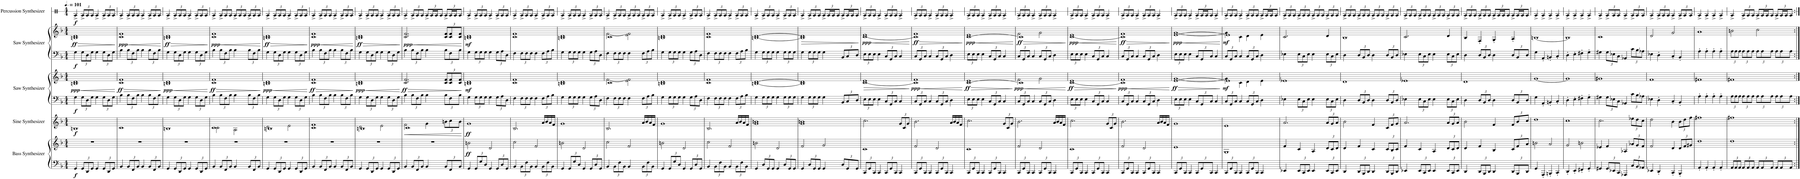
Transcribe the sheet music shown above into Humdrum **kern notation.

**kern	**kern	**dynam	**kern	**dynam	**kern	**kern	**dynam	**kern	**kern	**dynam	**kern	**dynam
*part5	*part5	*part5	*part4	*part4	*part3	*part3	*part3	*part2	*part2	*part2	*part1	*part1
*staff8	*staff7	*staff7/8	*staff6	*staff6	*staff5	*staff4	*staff4/5	*staff3	*staff2	*staff2/3	*staff1	*staff1
*I"Bass Synthesizer	*	*	*I"Sine Synthesizer	*	*I"Saw Synthesizer	*	*	*I"Saw Synthesizer	*	*	*I"Percussion Synthesizer	*
*I'Synth.	*	*	*I'Synth.	*	*I'Synth.	*	*	*I'Synth.	*	*	*I'Perc. Syn.	*
*	*	*	*	*	*	*	*	*	*	*	*stria1	*
*clefF4	*clefG2	*	*clefG2	*	*clefF4	*clefG2	*	*clefF4	*clefG2	*	*clefX	*
*k[b-]	*k[b-]	*	*k[b-]	*	*k[b-]	*k[b-]	*	*k[b-]	*k[b-]	*	*k[]	*
*M4/4	*M4/4	*	*M4/4	*	*M4/4	*M4/4	*	*M4/4	*M4/4	*	*M4/4	*
*MM152	*MM152	*	*MM152	*	*MM152	*MM152	*	*MM152	*MM152	*	*MM152	*
=1	=1	=1	=1	=1	=1	=1	=1	=1	=1	=1	=1	=1
!	!	!LO:DY:b=2	!	!LO:DY:b	!	!	!LO:HP:b	!	!	!LO:HP:b	!	!
!	!	!	!	!	!	!	!LO:DY:n=1:b=2	!	!	!	!	!
!	!	!	!	!	!	!	!LO:DY:n=2:b	!	!	!LO:DY:n=1:b=2	!	!
!	!	!	!	!	!	!	!	!	!	!LO:DY:n=2:b	!	!LO:DY:b
4GG/	1r	f	1Bn	f	4G\	1Bn 1d	< f ppp	4G\	1Bn 1d	> f ff	4RA^/	f
*Xbrackettup	*	*	*	*	*Xbrackettup	*	*	*Xbrackettup	*	*	*Xbrackettup	*
12GG/L	.	.	.	.	12G\L	.	.	12G\L	.	.	12RA^/L	.
12DD/	.	.	.	.	12D\	.	.	12D\	.	.	12RA/	.
12GG/J	.	.	.	.	12G\J	.	.	12G\J	.	.	12RA/J	.
4GG/	.	.	.	.	4G\	.	.	4G\	.	.	4RA^/	.
12GG/L	.	.	.	.	12G\L	.	.	12G\L	.	.	12RA^/L	.
12DD/	.	.	.	.	12D\	.	.	12D\	.	.	12RA/	.
12GG/J	.	.	.	.	12G\J	.	.	12G\J	.	.	12RA/J	.
.	.	.	.	.	.	.	[	.	.	]	.	.
=2	=2	=2	=2	=2	=2	=2	=2	=2	=2	=2	=2	=2
!	!	!	!	!	!	!	!LO:HP:b	!	!	!LO:HP:b	!	!
!	!	!	!	!	!	!	!LO:DY:n=1:b	!	!	!LO:DY:n=1:b	!	!
4BB-/	1r	.	1c	.	4B-\	1c 1f	> ff	4B-\	1c 1f	< ppp	4RA^/	.
12BB-/L	.	.	.	.	12B-\L	.	.	12B-\L	.	.	12RA^/L	.
12FF/	.	.	.	.	12F\	.	.	12F\	.	.	12RA/	.
12BB-/J	.	.	.	.	12B-\J	.	.	12B-\J	.	.	12RA/J	.
4BB-/	.	.	.	.	4B-\	.	.	4B-\	.	.	4RA^/	.
12BB-/L	.	.	.	.	12B-\L	.	.	12B-\L	.	.	12RA^/L	.
12FF/	.	.	.	.	12F\	.	.	12F\	.	.	12RA/	.
12BB-/J	.	.	.	.	12B-\J	.	.	12B-\J	.	.	12RA/J	.
.	.	.	.	.	.	.	]	.	.	[	.	.
=3	=3	=3	=3	=3	=3	=3	=3	=3	=3	=3	=3	=3
!	!	!	!	!	!	!	!LO:HP:b	!	!	!LO:HP:b	!	!
!	!	!	!	!	!	!	!LO:DY:n=1:b	!	!	!LO:DY:n=1:b	!	!
4GG/	1r	.	1Bn	.	4G\	1Bn 1d	< ppp	4G\	1Bn 1d	> ff	4RA^/	.
12GG/L	.	.	.	.	12G\L	.	.	12G\L	.	.	12RA^/L	.
12DD/	.	.	.	.	12D\	.	.	12D\	.	.	12RA/	.
12GG/J	.	.	.	.	12G\J	.	.	12G\J	.	.	12RA/J	.
4GG/	.	.	.	.	4G\	.	.	4G\	.	.	4RA^/	.
12GG/L	.	.	.	.	12G\L	.	.	12G\L	.	.	12RA^/L	.
12DD/	.	.	.	.	12D\	.	.	12D\	.	.	12RA/	.
12GG/J	.	.	.	.	12G\J	.	.	12G\J	.	.	12RA/J	.
.	.	.	.	.	.	.	[	.	.	]	.	.
=4	=4	=4	=4	=4	=4	=4	=4	=4	=4	=4	=4	=4
*	*	*	*^	*	*	*	*	*	*	*	*	*
!	!	!	!	!	!	!	!	!LO:HP:b	!	!	!LO:HP:b	!	!
!	!	!	!	!	!	!	!	!LO:DY:n=1:b	!	!	!LO:DY:n=1:b	!	!
4BB-/	1r	.	1c	2c\	.	4B-\	1c 1f	> ff	4B-\	1c 1f	< ppp	4RA^/	.
12BB-/L	.	.	.	.	.	12B-\L	.	.	12B-\L	.	.	12RA^/L	.
12FF/	.	.	.	.	.	12F\	.	.	12F\	.	.	12RA/	.
12BB-/J	.	.	.	.	.	12B-\J	.	.	12B-\J	.	.	12RA/J	.
4BB-/	.	.	.	2A\	.	4B-\	.	.	4B-\	.	.	12RA^/L	.
.	.	.	.	.	.	.	.	.	.	.	.	12RA/	.
.	.	.	.	.	.	.	.	.	.	.	.	12RA/J	.
12BB-/L	.	.	.	.	.	12B-\L	.	.	12B-\L	.	.	12RA^/L	.
12FF/	.	.	.	.	.	12F\	.	.	12F\	.	.	12RA/	.
12BB-/J	.	.	.	.	.	12B-\J	.	.	12B-\J	.	.	12RA/J	.
*	*	*	*v	*v	*	*	*	*	*	*	*	*	*
.	.	.	.	.	.	.	]	.	.	[	.	.
=5	=5	=5	=5	=5	=5	=5	=5	=5	=5	=5	=5	=5
*	*	*	*^	*	*	*	*	*	*	*	*	*
!	!	!	!	!	!	!	!	!LO:HP:b	!	!	!LO:HP:b	!	!
!	!	!	!	!	!	!	!	!LO:DY:n=1:b	!	!	!LO:DY:n=1:b	!	!
4GG/	1r	.	1Bn	2d\	.	4G\	1Bn 1d	< ppp	4G\	1Bn 1d	> ff	4RA^/	.
12GG/L	.	.	.	.	.	12G\L	.	.	12G\L	.	.	12RA^/L	.
12DD/	.	.	.	.	.	12D\	.	.	12D\	.	.	12RA/	.
12GG/J	.	.	.	.	.	12G\J	.	.	12G\J	.	.	12RA/J	.
4GG/	.	.	.	2e\	.	4G\	.	.	4G\	.	.	4RA^/	.
12GG/L	.	.	.	.	.	12G\L	.	.	12G\L	.	.	12RA^/L	.
12DD/	.	.	.	.	.	12D\	.	.	12D\	.	.	12RA/	.
12GG/J	.	.	.	.	.	12G\J	.	.	12G\J	.	.	12RA/J	.
*	*	*	*v	*v	*	*	*	*	*	*	*	*	*
.	.	.	.	.	.	.	[	.	.	]	.	.
=6	=6	=6	=6	=6	=6	=6	=6	=6	=6	=6	=6	=6
*	*	*	*^	*	*	*	*	*	*	*	*	*
!	!	!	!	!	!	!	!	!LO:HP:b	!	!	!LO:HP:b	!	!
!	!	!	!	!	!	!	!	!LO:DY:n=1:b	!	!	!LO:DY:n=1:b	!	!
4BB-/	1r	.	1c	1f	.	4B-\	1c 1f	> ff	4B-\	1c 1f	< ppp	4RA^/	.
12BB-/L	.	.	.	.	.	12B-\L	.	.	12B-\L	.	.	12RA^/L	.
12FF/	.	.	.	.	.	12F\	.	.	12F\	.	.	12RA/	.
12BB-/J	.	.	.	.	.	12B-\J	.	.	12B-\J	.	.	12RA/J	.
4BB-/	.	.	.	.	.	4B-\	.	.	4B-\	.	.	4RA^/	.
12BB-/L	.	.	.	.	.	12B-\L	.	.	12B-\L	.	.	12RA^/L	.
12FF/	.	.	.	.	.	12F\	.	.	12F\	.	.	12RA/	.
12BB-/J	.	.	.	.	.	12B-\J	.	.	12B-\J	.	.	12RA/J	.
*	*	*	*v	*v	*	*	*	*	*	*	*	*	*
.	.	.	.	.	.	.	]	.	.	[	.	.
=7	=7	=7	=7	=7	=7	=7	=7	=7	=7	=7	=7	=7
*	*	*	*^	*	*	*	*	*	*	*	*	*
!	!	!	!	!	!	!	!	!LO:HP:b	!	!	!LO:HP:b	!	!
!	!	!	!	!	!	!	!	!LO:DY:n=1:b	!	!	!LO:DY:n=1:b	!	!
4GG/	1r	.	1Bn	2d\	.	4G\	1Bn 1d	< ppp	4G\	1Bn 1d	> ff	4RA^/	.
12GG/L	.	.	.	.	.	12G\L	.	.	12G\L	.	.	12RA^/L	.
12DD/	.	.	.	.	.	12D\	.	.	12D\	.	.	12RA/	.
12GG/J	.	.	.	.	.	12G\J	.	.	12G\J	.	.	12RA/J	.
4GG/	.	.	.	2e\	.	4G\	.	.	4G\	.	.	4RA^/	.
12GG/L	.	.	.	.	.	12G\L	.	.	12G\L	.	.	12RA^/L	.
12DD/	.	.	.	.	.	12D\	.	.	12D\	.	.	12RA/	.
12GG/J	.	.	.	.	.	12G\J	.	.	12G\J	.	.	12RA/J	.
*	*	*	*v	*v	*	*	*	*	*	*	*	*	*
.	.	.	.	.	.	.	[	.	.	]	.	.
=8	=8	=8	=8	=8	=8	=8	=8	=8	=8	=8	=8	=8
!	!	!	!	!LO:HP:b	!	!	!LO:HP:b	!	!	!LO:HP:b	!	!
*	*	*	*^	*	*	*	*	*	*	*	*	*
!	!	!	!	!	!	!	!	!LO:DY:n=1:b	!	!	!LO:DY:n=1:b	!	!
4BB-/	1r	.	1c	2f\	<	4B-\	2.c/ 2.f/	> ff	4B-\	2.c/ 2.f/	< ppp	4RA^/	.
12BB-/L	.	.	.	.	.	12B-\L	.	.	12B-\L	.	.	12RA^/L	.
12FF/	.	.	.	.	.	12F\	.	.	12F\	.	.	12RA/	.
12BB-/J	.	.	.	.	.	12B-\J	.	.	12B-\J	.	.	12RA/J	.
4BB-/	.	.	.	4g\	.	4B-\	.	.	4B-\	.	.	12RA^/L	.
.	.	.	.	.	.	.	.	.	.	.	.	24RA/L	.
.	.	.	.	.	.	.	.	.	.	.	.	24RA/J	.
.	.	.	.	.	.	.	.	.	.	.	.	12RA/J	.
*	*	*	*	*Xbrackettup	*	*	*Xbrackettup	*	*	*Xbrackettup	*	*	*
12BB-/L	.	.	.	12bn\L	.	12B-\L	12c/ 12f/L	.	12B-\L	12c/ 12f/L	.	12RA^/L	.
12FF/	.	.	.	12cc\	.	12F\	12c/ 12f/	.	12F\	12c/ 12f/	.	24RA/L	.
.	.	.	.	.	.	.	.	.	.	.	.	24RA/J	.
12BB-/J	.	.	.	12b\J	.	12B-\J	12c/ 12f/J	.	12B-\J	12c/ 12f/J	.	12RA/J	.
*	*	*	*v	*v	*	*	*	*	*	*	*	*	*
.	.	.	.	[	.	.	]	.	.	[	.	.
=9	=9	=9	=9	=9	=9	=9	=9	=9	=9	=9	=9	=9
!	!	!LO:DY:b	!	!LO:DY:b	!	!	!LO:DY:b	!	!	!LO:DY:b	!	!
4GG/	2bn\	ff	1g	ff	4G\	1Bn 1d	mf	4G\	1Bn 1d	mf	4RA^/	.
12GG/L	.	.	.	.	12G\L	.	.	12G\L	.	.	12RA^/L	.
12G/	.	.	.	.	12G\	.	.	12G\	.	.	12RA/	.
12D/J	.	.	.	.	12G\J	.	.	12G\J	.	.	12RA/J	.
4GG/	2d/	.	.	.	4G\	.	.	4G\	.	.	4RA^/	.
12GG/L	.	.	.	.	12G\L	.	.	12G\L	.	.	12RA^/L	.
12D/	.	.	.	.	12A\	.	.	12A\	.	.	12RA/	.
12GG/J	.	.	.	.	12D\J	.	.	12D\J	.	.	12RA/J	.
=10	=10	=10	=10	=10	=10	=10	=10	=10	=10	=10	=10	=10
4BB-/	2cc\	.	2.B-/	.	4F\	1c 1f	.	4F\	1c 1f	.	4RA^/	.
12BB-\L	.	.	.	.	12F\L	.	.	12F\L	.	.	12RA^/L	.
12F\	.	.	.	.	12F\	.	.	12F\	.	.	12RA/	.
12BB-\J	.	.	.	.	12F\J	.	.	12F\J	.	.	12RA/J	.
4BB-/	2f/	.	.	.	4F\	.	.	4F\	.	.	4RA^/	.
12BB-\L	.	.	16a/LL	.	12F\L	.	.	12F\L	.	.	12RA^/L	.
.	.	.	16b-/	.	.	.	.	.	.	.	.	.
12F\	.	.	.	.	12A\	.	.	12A\	.	.	12RA/	.
.	.	.	16a/	.	.	.	.	.	.	.	.	.
12BB-\J	.	.	.	.	12B-\J	.	.	12B-\J	.	.	12RA/J	.
.	.	.	16f/JJ	.	.	.	.	.	.	.	.	.
=11	=11	=11	=11	=11	=11	=11	=11	=11	=11	=11	=11	=11
4GG/	2bn\	.	1g	.	4G\	1Bn 1d	.	4G\	1Bn 1d	.	4RA^/	.
12GG/L	.	.	.	.	12G\L	.	.	12G\L	.	.	12RA^/L	.
12G/	.	.	.	.	12G\	.	.	12G\	.	.	12RA/	.
12D/J	.	.	.	.	12G\J	.	.	12G\J	.	.	12RA/J	.
4GG/	2d/	.	.	.	4G\	.	.	4G\	.	.	4RA^/	.
12GG/L	.	.	.	.	12G\L	.	.	12G\L	.	.	12RA^/L	.
12D/	.	.	.	.	12A\	.	.	12A\	.	.	12RA/	.
12GG/J	.	.	.	.	12D\J	.	.	12D\J	.	.	12RA/J	.
=12	=12	=12	=12	=12	=12	=12	=12	=12	=12	=12	=12	=12
*	*	*	*	*	*	*^	*	*	*^	*	*	*
4BB-/	2cc\	.	2.B-/	.	4F\	1c	[2f\	.	4F\	1c	[2f\	.	4RA^/	.
12BB-\L	.	.	.	.	12F\L	.	.	.	12F\L	.	.	.	12RA^/L	.
12F\	.	.	.	.	12F\	.	.	.	12F\	.	.	.	12RA/	.
12BB-\J	.	.	.	.	12F\J	.	.	.	12F\J	.	.	.	12RA/J	.
4BB-/	2f/	.	.	.	4F\	.	2e\ 2f\]	.	4F\	.	2e\ 2f\]	.	12RA^/L	.
.	.	.	.	.	.	.	.	.	.	.	.	.	12RA/	.
.	.	.	.	.	.	.	.	.	.	.	.	.	12RA/J	.
12BB-\L	.	.	16a/LL	.	12F\L	.	.	.	12F\L	.	.	.	12RA^/L	.
.	.	.	16b-/	.	.	.	.	.	.	.	.	.	.	.
12F\	.	.	.	.	12A\	.	.	.	12A\	.	.	.	12RA/	.
.	.	.	16a/	.	.	.	.	.	.	.	.	.	.	.
12BB-\J	.	.	.	.	12B-\J	.	.	.	12B-\J	.	.	.	12RA/J	.
.	.	.	16f/JJ	.	.	.	.	.	.	.	.	.	.	.
*	*	*	*	*	*	*v	*v	*	*	*v	*v	*	*	*
=13	=13	=13	=13	=13	=13	=13	=13	=13	=13	=13	=13	=13
4GG/	2bn\	.	1g	.	4G\	1Bn 1d	.	4G\	1Bn 1d	.	4RA^/	.
12GG/L	.	.	.	.	12G\L	.	.	12G\L	.	.	12RA^/L	.
12G/	.	.	.	.	12G\	.	.	12G\	.	.	12RA/	.
12D/J	.	.	.	.	12G\J	.	.	12G\J	.	.	12RA/J	.
4GG/	2d/	.	.	.	4G\	.	.	4G\	.	.	4RA^/	.
12GG/L	.	.	.	.	12G\L	.	.	12G\L	.	.	12RA^/L	.
12D/	.	.	.	.	12A\	.	.	12A\	.	.	12RA/	.
12GG/J	.	.	.	.	12D\J	.	.	12D\J	.	.	12RA/J	.
=14	=14	=14	=14	=14	=14	=14	=14	=14	=14	=14	=14	=14
4BB-/	2cc\	.	2.B-/	.	4F\	1c 1f	.	4F\	1c 1f	.	4RA^/	.
12BB-\L	.	.	.	.	12F\L	.	.	12F\L	.	.	12RA^/L	.
12F\	.	.	.	.	12F\	.	.	12F\	.	.	12RA/	.
12BB-\J	.	.	.	.	12F\J	.	.	12F\J	.	.	12RA/J	.
4BB-/	2f/	.	.	.	4F\	.	.	4F\	.	.	4RA^/	.
12BB-\L	.	.	16a/LL	.	12F\L	.	.	12F\L	.	.	12RA^/L	.
.	.	.	16b-/	.	.	.	.	.	.	.	.	.
12F\	.	.	.	.	12A\	.	.	12A\	.	.	12RA/	.
.	.	.	16a/	.	.	.	.	.	.	.	.	.
12BB-\J	.	.	.	.	12B-\J	.	.	12B-\J	.	.	12RA/J	.
.	.	.	16f/JJ	.	.	.	.	.	.	.	.	.
=15	=15	=15	=15	=15	=15	=15	=15	=15	=15	=15	=15	=15
4GG/	2bn\	.	1g 1bn	.	4G\	[1Bn [1d	.	4G\	[1Bn [1d	.	4RA^/	.
12D/L	.	.	.	.	12G\L	.	.	12G\L	.	.	12RA^/L	.
12GG/	.	.	.	.	12G\	.	.	12G\	.	.	12RA/	.
12GG/J	.	.	.	.	12G\J	.	.	12G\J	.	.	12RA/J	.
4GG/	2d/	.	.	.	4G\	.	.	4G\	.	.	4RA^/	.
12D/L	.	.	.	.	12G\L	.	.	12G\L	.	.	12RA^/L	.
12GG/	.	.	.	.	12G\	.	.	12G\	.	.	12RA/	.
12GG/J	.	.	.	.	12G\J	.	.	12G\J	.	.	12RA/J	.
=16	=16	=16	=16	=16	=16	=16	=16	=16	=16	=16	=16	=16
!	!	!	!	!	!	!	!	!	!	!LO:HP:b	!	!
4GG/	2f/	.	1g 1bn	.	4G\	1B] 1d]	.	4G\	1B] 1d]	>	4RA^/	.
12D/L	.	.	.	.	12G\L	.	.	12G\L	.	.	12RA^/L	.
12GG/	.	.	.	.	12G\	.	.	12G\	.	.	12RA/	.
12GG/J	.	.	.	.	12G\J	.	.	12G\J	.	.	12RA/J	.
4GG/	2g/	.	.	.	4G\	.	.	4G\	.	.	12RA^/L	.
.	.	.	.	.	.	.	.	.	.	.	24RA/L	.
.	.	.	.	.	.	.	.	.	.	.	24RA/J	.
.	.	.	.	.	.	.	.	.	.	.	12RA/J	.
12D/L	.	.	.	.	12BB-/L	.	.	12BB-/L	.	.	12RA^/L	.
12GG/	.	.	.	.	12C/	.	.	12C/	.	.	24RA/L	.
.	.	.	.	.	.	.	.	.	.	.	24RA/J	.
12GG/J	.	.	.	.	12D/J	.	.	12D/J	.	.	12RA/J	.
.	.	.	.	.	.	.	.	.	.	]	.	.
=17	=17	=17	=17	=17	=17	=17	=17	=17	=17	=17	=17	=17
!	!	!	!	!	!	!	!LO:HP:b	!	!	!LO:HP:b	!	!
!	!	!	!	!	!	!	!	!	!	!LO:DY:n=1:b	!	!
12CC/L	1c	.	2.cc\	.	12E\L	[1c 1e	>	12E\L	[1c 1e	< ppp	12RA^/L	.
12GG/	.	.	.	.	12E\	.	.	12E\	.	.	12RA/	.
12CC/J	.	.	.	.	12E\J	.	.	12E\J	.	.	12RA/J	.
4CC/	.	.	.	.	4E\	.	.	4E\	.	.	4RA^/	.
12CC/L	.	.	.	.	12C/L	.	.	12C/L	.	.	12RA^/L	.
12GG/	.	.	.	.	12GG/	.	.	12GG/	.	.	12RA/	.
12CC/J	.	.	.	.	12C/J	.	.	12C/J	.	.	12RA/J	.
4CC/	.	.	12g/L	.	4C/	.	.	4C/	.	.	4RA^/	.
.	.	.	12c/	.	.	.	.	.	.	.	.	.
.	.	.	12g/J	.	.	.	.	.	.	.	.	.
.	.	.	.	.	.	.	]	.	.	[	.	.
=18	=18	=18	=18	=18	=18	=18	=18	=18	=18	=18	=18	=18
!	!	!	!	!	!	!	!LO:HP:b	!	!	!LO:HP:b	!	!
!	!	!	!	!	!	!	!LO:DY:n=1:b	!	!	!LO:DY:n=1:b	!	!
12CC/L	2f/	.	2.b-\	.	12C/L	1c] 1f	< ppp	12C/L	1c] 1f	> ff	12RA^/L	.
12GG/	.	.	.	.	12GG/	.	.	12GG/	.	.	12RA/	.
12CC/J	.	.	.	.	12C/J	.	.	12C/J	.	.	12RA/J	.
4CC/	.	.	.	.	4C/	.	.	4C/	.	.	4RA^/	.
12CC/L	2d/	.	.	.	12C/L	.	.	12C/L	.	.	12RA^/L	.
12GG/	.	.	.	.	12GG/	.	.	12GG/	.	.	12RA/	.
12CC/J	.	.	.	.	12C/J	.	.	12C/J	.	.	12RA/J	.
4CC/	.	.	16a/LL	.	4D\	.	.	4D\	.	.	4RA^/	.
.	.	.	16b-/	.	.	.	.	.	.	.	.	.
.	.	.	16a/	.	.	.	.	.	.	.	.	.
.	.	.	16f/JJ	.	.	.	.	.	.	.	.	.
.	.	.	.	.	.	.	[	.	.	]	.	.
=19	=19	=19	=19	=19	=19	=19	=19	=19	=19	=19	=19	=19
!	!	!	!	!	!	!	!LO:HP:b	!	!	!LO:HP:b	!	!
!	!	!	!	!	!	!	!LO:DY:n=1:b	!	!	!LO:DY:n=1:b	!	!
12CC/L	1c	.	2.cc\	.	12E\L	[1c 1e	> ff	12E\L	[1c 1e	< ppp	12RA^/L	.
12GG/	.	.	.	.	12E\	.	.	12E\	.	.	12RA/	.
12CC/J	.	.	.	.	12E\J	.	.	12E\J	.	.	12RA/J	.
4CC/	.	.	.	.	4E\	.	.	4E\	.	.	4RA^/	.
12CC/L	.	.	.	.	12C/L	.	.	12C/L	.	.	12RA^/L	.
12GG/	.	.	.	.	12GG/	.	.	12GG/	.	.	12RA/	.
12CC/J	.	.	.	.	12C/J	.	.	12C/J	.	.	12RA/J	.
4CC/	.	.	12g/L	.	4C/	.	.	4C/	.	.	4RA^/	.
.	.	.	12c/	.	.	.	.	.	.	.	.	.
.	.	.	12g/J	.	.	.	.	.	.	.	.	.
.	.	.	.	.	.	.	]	.	.	[	.	.
=20	=20	=20	=20	=20	=20	=20	=20	=20	=20	=20	=20	=20
!	!	!	!	!	!	!	!LO:HP:b	!	!	!LO:HP:b	!	!
*	*	*	*	*	*	*^	*	*	*^	*	*	*
!	!	!	!	!	!	!	!	!LO:DY:n=1:b	!	!	!	!LO:DY:n=1:b	!	!
12CC/L	2f/	.	2.b-\	.	12C/L	1c]	2f\	< ppp	12C/L	1c]	2f\	> ff	12RA^/L	.
12GG/	.	.	.	.	12GG/	.	.	.	12GG/	.	.	.	12RA/	.
12CC/J	.	.	.	.	12C/J	.	.	.	12C/J	.	.	.	12RA/J	.
4CC/	.	.	.	.	4C/	.	.	.	4C/	.	.	.	4RA^/	.
12CC/L	2d/	.	.	.	12C/L	.	2g\	.	12C/L	.	2g\	.	12RA^/L	.
12GG/	.	.	.	.	12GG/	.	.	.	12GG/	.	.	.	12RA/	.
12CC/J	.	.	.	.	12C/J	.	.	.	12C/J	.	.	.	12RA/J	.
4CC/	.	.	16a/LL	.	4D\	.	.	.	4D\	.	.	.	4RA^/	.
.	.	.	16b-/	.	.	.	.	.	.	.	.	.	.	.
.	.	.	16a/	.	.	.	.	.	.	.	.	.	.	.
.	.	.	16f/JJ	.	.	.	.	.	.	.	.	.	.	.
*	*	*	*	*	*	*v	*v	*	*	*v	*v	*	*	*
.	.	.	.	.	.	.	[	.	.	]	.	.
=21	=21	=21	=21	=21	=21	=21	=21	=21	=21	=21	=21	=21
!	!	!	!	!	!	!	!LO:HP:b	!	!	!LO:HP:b	!	!
!	!	!	!	!	!	!	!LO:DY:n=1:b	!	!	!LO:DY:n=1:b	!	!
12CC/L	1c	.	2.cc\	.	12E\L	[1c 1e	> ff	12E\L	[1c 1e	< ppp	12RA^/L	.
12GG/	.	.	.	.	12E\	.	.	12E\	.	.	12RA/	.
12CC/J	.	.	.	.	12E\J	.	.	12E\J	.	.	12RA/J	.
4CC/	.	.	.	.	4E\	.	.	4E\	.	.	4RA^/	.
12CC/L	.	.	.	.	12C/L	.	.	12C/L	.	.	12RA^/L	.
12GG/	.	.	.	.	12GG/	.	.	12GG/	.	.	12RA/	.
12CC/J	.	.	.	.	12C/J	.	.	12C/J	.	.	12RA/J	.
4CC/	.	.	12g/L	.	4C/	.	.	4C/	.	.	4RA^/	.
.	.	.	12c/	.	.	.	.	.	.	.	.	.
.	.	.	12g/J	.	.	.	.	.	.	.	.	.
.	.	.	.	.	.	.	]	.	.	[	.	.
=22	=22	=22	=22	=22	=22	=22	=22	=22	=22	=22	=22	=22
!	!	!	!	!	!	!	!LO:HP:b	!	!	!LO:HP:b	!	!
!	!	!	!	!	!	!	!LO:DY:n=1:b	!	!	!LO:DY:n=1:b	!	!
12CC/L	2f/	.	2.b-\	.	12C/L	1c] 1f	< ppp	12C/L	1c] 1f	> ff	12RA^/L	.
12GG/	.	.	.	.	12GG/	.	.	12GG/	.	.	12RA/	.
12CC/J	.	.	.	.	12C/J	.	.	12C/J	.	.	12RA/J	.
4CC/	.	.	.	.	4C/	.	.	4C/	.	.	4RA^/	.
12CC/L	2d/	.	.	.	12C/L	.	.	12C/L	.	.	12RA^/L	.
12GG/	.	.	.	.	12GG/	.	.	12GG/	.	.	12RA/	.
12CC/J	.	.	.	.	12C/J	.	.	12C/J	.	.	12RA/J	.
4CC/	.	.	16a/LL	.	4D\	.	.	4D\	.	.	4RA^/	.
.	.	.	16b-/	.	.	.	.	.	.	.	.	.
.	.	.	16a/	.	.	.	.	.	.	.	.	.
.	.	.	16f/JJ	.	.	.	.	.	.	.	.	.
.	.	.	.	.	.	.	[	.	.	]	.	.
=23	=23	=23	=23	=23	=23	=23	=23	=23	=23	=23	=23	=23
!	!	!	!	!	!	!	!LO:HP:b	!	!	!LO:HP:b	!	!
!	!	!	!	!	!	!	!LO:DY:n=1:b	!	!	!LO:DY:n=1:b	!	!
12CC/L	1e	.	1g	.	12E\L	[1e [1g	> ff	12E\L	[1e [1g	< ppp	12RA^/L	.
12GG/	.	.	.	.	12E\	.	.	12E\	.	.	12RA/	.
12CC/J	.	.	.	.	12E\J	.	.	12E\J	.	.	12RA/J	.
4CC/	.	.	.	.	4E\	.	.	4E\	.	.	4RA^/	.
12CC/L	.	.	.	.	12C/L	.	.	12C/L	.	.	12RA^/L	.
12GG/	.	.	.	.	12GG/	.	.	12GG/	.	.	24RA/L	.
.	.	.	.	.	.	.	.	.	.	.	24RA/J	.
12CC/J	.	.	.	.	12C/J	.	.	12C/J	.	.	12RA/J	.
4CC/	.	.	.	.	4C/	.	.	4C/	.	.	4RA^/	.
.	.	.	.	.	.	.	]	.	.	[	.	.
=24	=24	=24	=24	=24	=24	=24	=24	=24	=24	=24	=24	=24
*	*	*	*	*	*	*^	*	*	*^	*	*	*
!	!	!	!	!	!	!	!	!LO:DY:b	!	!	!	!LO:DY:b	!	!
12CC/L	1G	.	1e	.	12C/L	1e]	4g\]	mf	12C/L	1e]	4g\]	mf	12RA^/L	.
12GG/	.	.	.	.	12GG/	.	.	.	12GG/	.	.	.	12RA/	.
12CC/J	.	.	.	.	12C/J	.	.	.	12C/J	.	.	.	12RA/J	.
4CC/	.	.	.	.	4C/	.	4c\	.	4C/	.	4c\	.	4RA^/	.
12CC/L	.	.	.	.	12C/L	.	4d\	.	12C/L	.	4d\	.	12RA^/L	.
12GG/	.	.	.	.	12GG/	.	.	.	12GG/	.	.	.	12RA/	.
12CC/J	.	.	.	.	12C/J	.	.	.	12C/J	.	.	.	12RA/J	.
4CC/	.	.	.	.	4D\	.	4e\	.	4D\	.	4e\	.	12RA^/L	.
.	.	.	.	.	.	.	.	.	.	.	.	.	24RA/L	.
.	.	.	.	.	.	.	.	.	.	.	.	.	24RA/J	.
.	.	.	.	.	.	.	.	.	.	.	.	.	12RA/J	.
*	*	*	*	*	*	*v	*v	*	*	*v	*v	*	*	*
=25	=25	=25	=25	=25	=25	=25	=25	=25	=25	=25	=25	=25
4EE-X/	4f/	.	2.a/	.	4E-X\	1e-X	.	4E-X\	2.c/	.	12RA^/L	.
.	.	.	.	.	.	.	.	.	.	.	12RA/	.
.	.	.	.	.	.	.	.	.	.	.	12RA/J	.
12EE-/L	4c/	.	.	.	12E-\L	.	.	12E-\L	.	.	12RA^/L	.
12CC/	.	.	.	.	12C\	.	.	12C\	.	.	12RA/	.
12EE-/J	.	.	.	.	12E-\J	.	.	12E-\J	.	.	12RA/J	.
4EE-/	4A/	.	.	.	4E-\	.	.	4E-\	.	.	12RA^/L	.
.	.	.	.	.	.	.	.	.	.	.	12RA/	.
.	.	.	.	.	.	.	.	.	.	.	12RA/J	.
*	*Xbrackettup	*	*	*	*	*	*	*	*	*	*	*
12EE-/L	12d/L	.	12a/L	.	12E-\L	.	.	12E-\L	4d/	.	12RA^/L	.
12CC/	12c/	.	12g/	.	12C\	.	.	12C\	.	.	12RA/	.
12EE-/J	12d/J	.	12a/J	.	12E-\J	.	.	12E-\J	.	.	12RA/J	.
=26	=26	=26	=26	=26	=26	=26	=26	=26	=26	=26	=26	=26
4DD/	4d/	.	2b-\	.	4D\	1d	.	4D\	1B-	.	12RA^/L	.
.	.	.	.	.	.	.	.	.	.	.	12RA/	.
.	.	.	.	.	.	.	.	.	.	.	12RA/J	.
12DD/L	4f/	.	.	.	12D/L	.	.	12D/L	.	.	12RA^/L	.
12BBB-/	.	.	.	.	12BB-/	.	.	12BB-/	.	.	12RA/	.
12DD/J	.	.	.	.	12D/J	.	.	12D/J	.	.	12RA/J	.
4DD/	4c/	.	4f/	.	4D\	.	.	4D\	.	.	12RA^/L	.
.	.	.	.	.	.	.	.	.	.	.	12RA/	.
.	.	.	.	.	.	.	.	.	.	.	12RA/J	.
12DD/L	12c/L	.	12c/L	.	12D/L	.	.	12D/L	.	.	12RA^/L	.
12BBB-/	12B-/	.	12f/	.	12BB-/	.	.	12BB-/	.	.	12RA/	.
12DD/J	12c/J	.	12g/J	.	12D/J	.	.	12D/J	.	.	12RA/J	.
=27	=27	=27	=27	=27	=27	=27	=27	=27	=27	=27	=27	=27
4EE-X/	4f/	.	2.a/	.	4E-X\	1e-X	.	4E-X\	2.c/	.	12RA^/L	.
.	.	.	.	.	.	.	.	.	.	.	12RA/	.
.	.	.	.	.	.	.	.	.	.	.	12RA/J	.
12EE-/L	4c/	.	.	.	12E-\L	.	.	12E-\L	.	.	12RA^/L	.
12CC/	.	.	.	.	12C\	.	.	12C\	.	.	12RA/	.
12EE-/J	.	.	.	.	12E-\J	.	.	12E-\J	.	.	12RA/J	.
4EE-/	4A/	.	.	.	4E-\	.	.	4E-\	.	.	12RA^/L	.
.	.	.	.	.	.	.	.	.	.	.	12RA/	.
.	.	.	.	.	.	.	.	.	.	.	12RA/J	.
12EE-/L	12d/L	.	12a/L	.	12E-\L	.	.	12E-\L	4d/	.	12RA^/L	.
12CC/	12c/	.	12g/	.	12C\	.	.	12C\	.	.	12RA/	.
12EE-/J	12d/J	.	12a/J	.	12E-\J	.	.	12E-\J	.	.	12RA/J	.
=28	=28	=28	=28	=28	=28	=28	=28	=28	=28	=28	=28	=28
4DD/	4d/	.	2b-\	.	4D\	1d	.	4D\	4B-/	.	12RA^/L	.
.	.	.	.	.	.	.	.	.	.	.	12RA/	.
.	.	.	.	.	.	.	.	.	.	.	12RA/J	.
12DD/L	4f/	.	.	.	12D/L	.	.	12D/L	4F'/	.	12RA^/L	.
12BBB-/	.	.	.	.	12BB-/	.	.	12BB-/	.	.	12RA/	.
12DD/J	.	.	.	.	12D/J	.	.	12D/J	.	.	12RA/J	.
4DD/	4B-/	.	4f/	.	4D\	.	.	4D\	4G'/	.	12RA^/L	.
.	.	.	.	.	.	.	.	.	.	.	24RA/L	.
.	.	.	.	.	.	.	.	.	.	.	24RA/J	.
.	.	.	.	.	.	.	.	.	.	.	12RA/J	.
12DD/L	12c/L	.	12f/L	.	12D/L	.	.	12D/L	4A'/	.	12RA^/L	.
12BBB-/	12f/	.	12b-/	.	12BB-/	.	.	12BB-/	.	.	24RA/L	.
.	.	.	.	.	.	.	.	.	.	.	24RA/J	.
12DD/J	12a/J	.	12cc/J	.	12D/J	.	.	12D/J	.	.	12RA/J	.
=29	=29	=29	=29	=29	=29	=29	=29	=29	=29	=29	=29	=29
4GG/	2bn\	.	1dd	.	4G\	[1g	.	4G\	[1Bn	.	4RA^/	.
4AAA'/	.	.	.	.	4AA'/	.	.	4AA'/	.	.	4RA^/	.
4BBBn'/	2a/	.	.	.	4BBn'/	.	.	4BBn'/	.	.	4RA^/	.
4CC'/	.	.	.	.	4C'/	.	.	4C'/	.	.	4RA^/	.
=30	=30	=30	=30	=30	=30	=30	=30	=30	=30	=30	=30	=30
4DD'/	2g/	.	1cc	.	4D'\	1g]	.	4D'\	1B]	.	4RA^/	.
4EE'/	.	.	.	.	4E'\	.	.	4E'\	.	.	4RA^/	.
4FF#X'/	2bn\	.	.	.	4F#X'\	.	.	4F#X'\	.	.	4RA^/	.
4GG'/	.	.	.	.	4G'\	.	.	4G'\	.	.	4RA^/	.
=31	=31	=31	=31	=31	=31	=31	=31	=31	=31	=31	=31	=31
4GG#X/	4e-X/	.	2.cc\	.	4G#X\	1g#X	.	4G#X\	1c	.	4RA^/	.
12GG#/L	4f/	.	.	.	12G#\L	.	.	12G#\L	.	.	12RA^/L	.
12EE-X/	.	.	.	.	12E-X\	.	.	12E-X\	.	.	12RA/	.
12CC/J	.	.	.	.	12C\J	.	.	12C\J	.	.	12RA/J	.
4AAA-X/	4A-X/	.	.	.	4AA-X/	.	.	4AA-X/	.	.	4RA^/	.
12C/L	12a-X/L	.	12ee-X\L	.	12c\L	.	.	12c\L	.	.	12RA^/L	.
12BB-/	12g/	.	12dd\	.	12B-\	.	.	12B-\	.	.	12RA/	.
12AA-X/J	12f/J	.	12cc\J	.	12A-X\J	.	.	12A-X\J	.	.	12RA/J	.
=32	=32	=32	=32	=32	=32	=32	=32	=32	=32	=32	=32	=32
4EE-X/	2f/	.	2dd\	.	4E-X\	1f	.	4E-X\	2d/	.	4RA^/	.
4DD'/	.	.	.	.	4D'\	.	.	4D'\	.	.	12RA^/L	.
.	.	.	.	.	.	.	.	.	.	.	12RA/	.
.	.	.	.	.	.	.	.	.	.	.	12RA/J	.
4CC'/	4d/	.	4b-\	.	4C'/	.	.	4C'/	2g/	.	4RA^/	.
4BBB-'/	12d/L	.	12b-\L	.	4BB-'/	.	.	4BB-'/	.	.	12RA^/L	.
.	12f/	.	12dd\	.	.	.	.	.	.	.	12RA/	.
.	12g#X/J	.	12ff\J	.	.	.	.	.	.	.	12RA/J	.
=33	=33	=33	=33	=33	=33	=33	=33	=33	=33	=33	=33	=33
4AA'/	1dd	.	1ff#X	.	4A'\	1f#X	.	4A'\	1a	.	4RA^/	.
4AA'/	.	.	.	.	4A'\	.	.	4A'\	.	.	4RA^/	.
4AA'/	.	.	.	.	4A'\	.	.	4A'\	.	.	4RA^/	.
4AA'/	.	.	.	.	4A'\	.	.	4A'\	.	.	4RA^/	.
=34	=34	=34	=34	=34	=34	=34	=34	=34	=34	=34	=34	=34
12AA/L	1dd	.	1ff#X	.	12A\L	1f#X	.	12A\L	2bn\	.	4RA^/	.
12AA/	.	.	.	.	12A\	.	.	12A\	.	.	.	.
12AA/J	.	.	.	.	12A\J	.	.	12A\J	.	.	.	.
12AA/L	.	.	.	.	12A\L	.	.	12A\L	.	.	12RA^/L	.
12AA/	.	.	.	.	12A\	.	.	12A\	.	.	12RA/	.
12AA/J	.	.	.	.	12A\J	.	.	12A\J	.	.	12RA/J	.
12AA/L	.	.	.	.	12A\L	.	.	12A\L	2cc\	.	12RA^/L	.
12AA/	.	.	.	.	12A\	.	.	12A\	.	.	24RA/L	.
.	.	.	.	.	.	.	.	.	.	.	24RA/J	.
12AA/J	.	.	.	.	12A\J	.	.	12A\J	.	.	12RA/J	.
12AA/L	.	.	.	.	12A\L	.	.	12A\L	.	.	12RA^/L	.
12AA/	.	.	.	.	12A\	.	.	12A\	.	.	24RA/L	.
.	.	.	.	.	.	.	.	.	.	.	24RA/J	.
12AA/J	.	.	.	.	12A\J	.	.	12A\J	.	.	12RA/J	.
=:|!	=:|!	=:|!	=:|!	=:|!	=:|!	=:|!	=:|!	=:|!	=:|!	=:|!	=:|!	=:|!
*-	*-	*-	*-	*-	*-	*-	*-	*-	*-	*-	*-	*-
